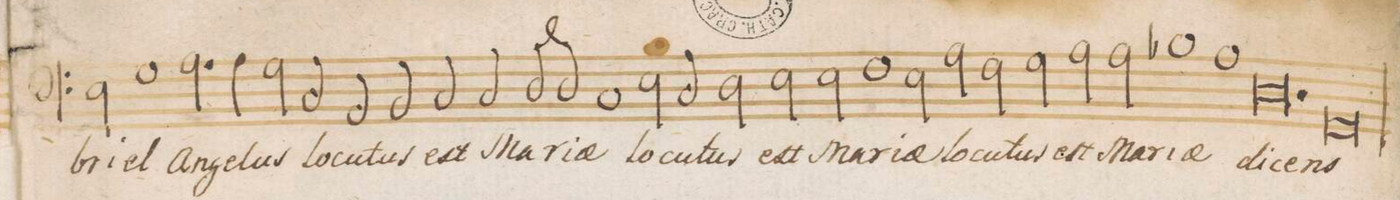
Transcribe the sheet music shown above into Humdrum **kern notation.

**kern	**text
*I"Baſso.	*
*clefF4	*
*k[]	*
*met(C|)	*
*M2/1	*
2E\	-bri-
=13-	=13-
1G	-el
2.A\	an-
4A\	-ge-
=14-	=14-
2G\	-lus
2C/	lo-
2AA/	-cu-
2BB/	-tus
=15-	=15-
2C/	est
2C/	Ma-
[>2D/	-ri-
2D/]	.
=16-	=16-
1C	-ae
2E\	lo-
2C/	-cu-
=17-	=17-
2D\	-tus
2E\	est
2E\	Ma-
1F	-ri-
=18-	=18-
2E\	-ae
2A\	lo-
2F\	-cu-
=19-	=19-
2G\	-tus
2A\	est
2A\	Ma-
1B-X	-ri-
=20-	=20-
1A	-ae
0.D	di-
=21-	=21-
=22-	=22-
0AA	-cens
=23-	=23-
*-	*-
